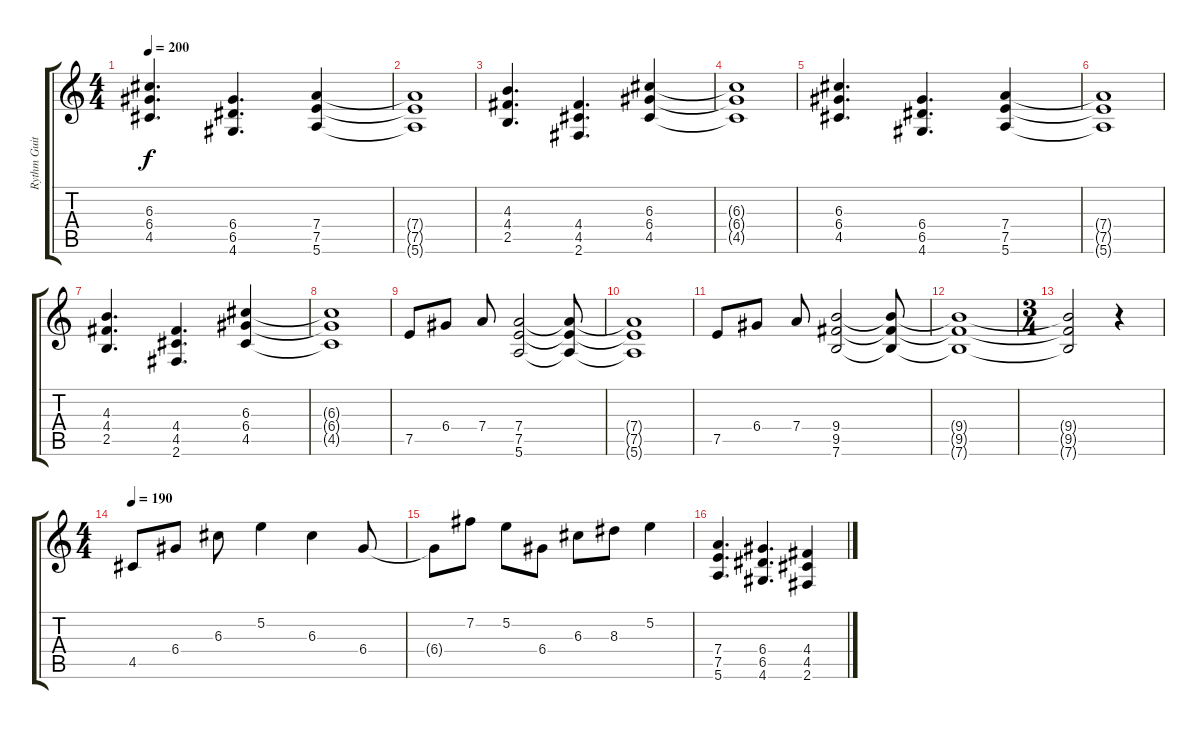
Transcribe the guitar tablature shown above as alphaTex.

\track ("Rythm Guitar 1" "Rythm Guit") {instrument distortionguitar}
\staff {score tabs}
\tuning (E4 B3 G3 D3 A2 E2) {hide}
\ts (4 4)
\tempo 200
\clef g2
\ks c
(6.3 6.4 4.5).4{d dy f} (6.4 6.5 4.6).4{d} (7.4 7.5 5.6).4 |
(7.4{t} 7.5{t} 5.6{t}).1 |
(4.3 4.4 2.5).4{d} (4.4 4.5 2.6).4{d} (6.3 6.4 4.5).4 |
(6.3{t} 6.4{t} 4.5{t}).1 |
(6.3 6.4 4.5).4{d} (6.4 6.5 4.6).4{d} (7.4 7.5 5.6).4 |
(7.4{t} 7.5{t} 5.6{t}).1 |
(4.3 4.4 2.5).4{d} (4.4 4.5 2.6).4{d} (6.3 6.4 4.5).4 |
(6.3{t} 6.4{t} 4.5{t}).1 |
7.5.8 6.4.8 7.4.8 (7.4 7.5 5.6).2 (7.4{t} 7.5{t} 5.6{t}).8 |
(7.4{t} 7.5{t} 5.6{t}).1 |
7.5.8 6.4.8 7.4.8 (9.4 9.5 7.6).2 (9.4{t} 9.5{t} 7.6{t}).8 |
(9.4{t} 9.5{t} 7.6{t}).1 |
\ts (3 4)
(9.4{t} 9.5{t} 7.6{t}).2 r.4 |
\ts (4 4)
\tempo 190
4.5.8{volume 15 instrument acousticguitarsteel} 6.4.8 6.3.8 5.2.4 6.3.4 6.4.8 |
6.4{t}.8 7.2.8 5.2.8 6.4.8 6.3.8 8.3.8 5.2.4 |
(7.4 7.5 5.6).4{d instrument distortionguitar} (6.4 6.5 4.6).4{d} (4.4 4.5 2.6).4
